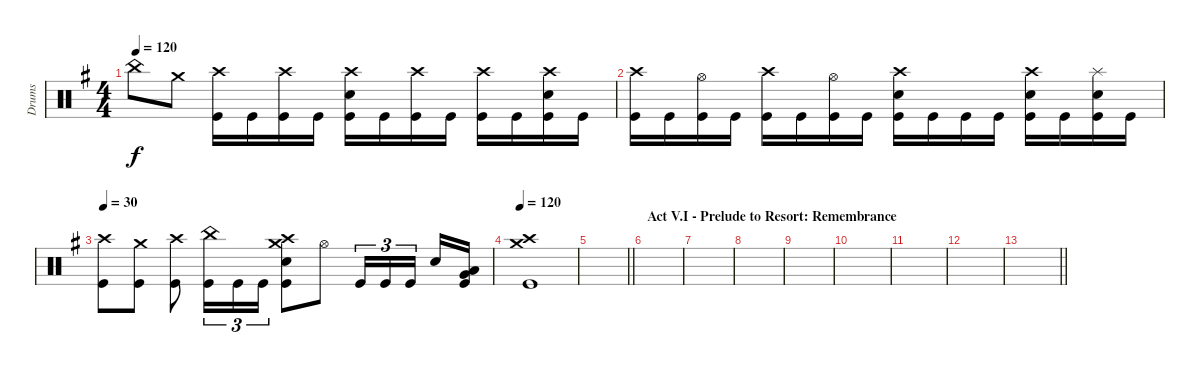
\track ("Drums" "Drums") {instrument percussion}
\staff
\articulation defaults
\ts (4 4)
\tempo 120
\clef neutral
\ks eminor "China (hit)".8{dy f} "Crash medium (hit)".8
("Crash high (hit)" "Kick (hit)").16 "Kick (hit)".16 ("Crash high (hit)" "Kick (hit)").16 "Kick (hit)".16 ("Crash high (hit)" "Electric Snare (hit)" "Kick (hit)").16 "Kick (hit)".16 ("Crash high (hit)" "Kick (hit)").16 "Kick (hit)".16 ("Crash high (hit)" "Kick (hit)").16 "Kick (hit)".16 ("Crash high (hit)" "Electric Snare (hit)" "Kick (hit)").16 "Kick (hit)".16 |
("Crash high (hit)" "Kick (hit)").16 "Kick (hit)".16 ("Hi-Hat (open)" "Kick (hit)").16 "Kick (hit)".16 ("Crash high (hit)" "Kick (hit)").16 "Kick (hit)".16 ("Hi-Hat (open)" "Kick (hit)").16 "Kick (hit)".16 ("Crash high (hit)" "Electric Snare (hit)" "Kick (hit)").16 "Kick (hit)".16 "Kick (hit)".16 "Kick (hit)".16 ("Crash high (hit)" "Electric Snare (hit)" "Kick (hit)").16 "Kick (hit)".16 ("Splash (hit)" "Electric Snare (hit)" "Kick (hit)").16 "Kick (hit)".16 |
\tempo 30
("Crash high (hit)" "Kick (hit)").8 ("Crash medium (hit)" "Kick (hit)").8 ("Crash high (hit)" "Kick (hit)").8 ("China (hit)" "Kick (hit)").16{tu (3 2)} "Kick (hit)".16{tu (3 2)} "Kick (hit)".16{tu (3 2)} ("Crash high (hit)" "Crash medium (hit)" "Electric Snare (hit)" "Kick (hit)").8 "Hi-Hat (open)".8 "Kick (hit)".16{tu (3 2)} "Kick (hit)".16{tu (3 2)} "Kick (hit)".16{tu (3 2) beam splitsecondary} "Electric Snare (hit)".16 ("Very Low Tom (hit)" "Low Floor Tom (hit)" "Kick (hit)").16 |
\tempo 120
("Crash high (hit)" "Crash medium (hit)" "Kick (hit)").1 |
\barLineRight lightlight
|
\section ("" "Act V.I - Prelude to Resort: Remembrance")
|
|
|
|
|
|
|
\barLineRight lightlight
